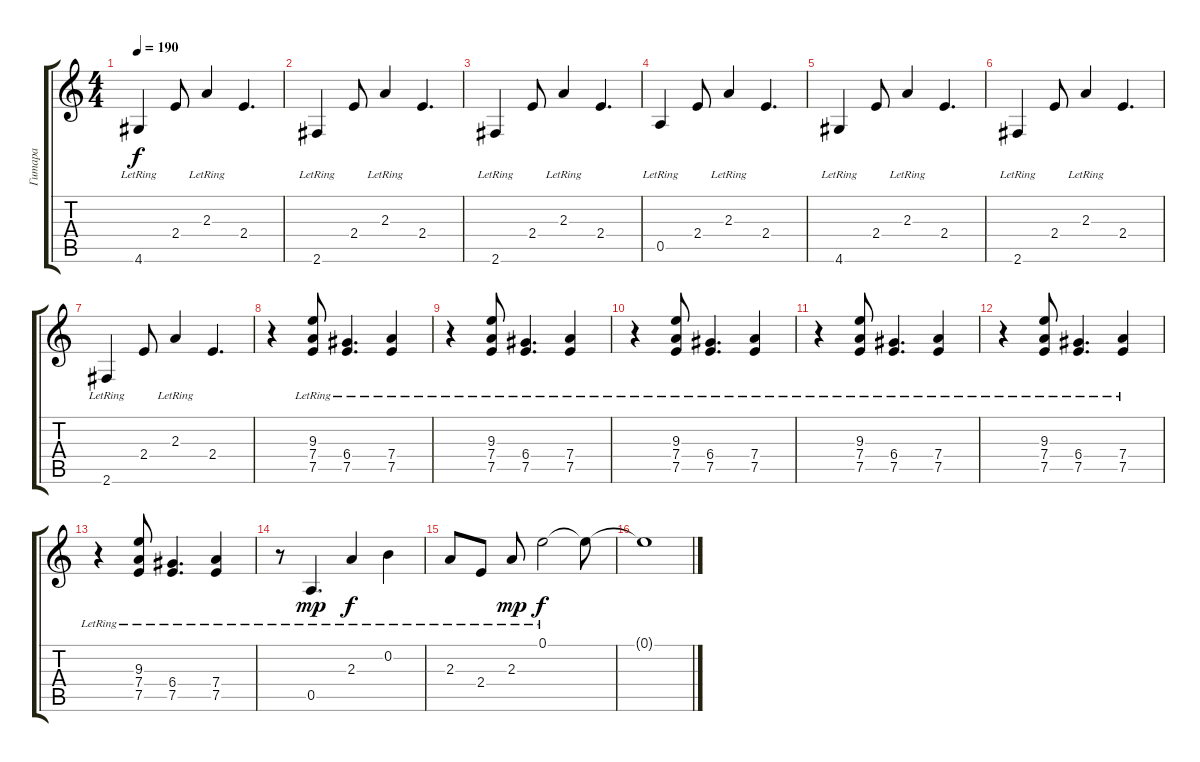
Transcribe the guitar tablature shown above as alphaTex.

\track ("Гитара" "Гитара") {instrument distortionguitar}
\staff {score tabs}
\tuning (E4 B3 G3 D3 A2 E2) {hide}
\ts (4 4)
\tempo 190
\clef g2
\ks c
4.6{lr}.4{dy f} 2.4.8 2.3{lr}.4 2.4.4{d} |
2.6{lr}.4 2.4.8 2.3{lr}.4 2.4.4{d} |
2.6{lr}.4 2.4.8 2.3{lr}.4 2.4.4{d} |
0.5{lr}.4 2.4.8 2.3{lr}.4 2.4.4{d} |
4.6{lr}.4 2.4.8 2.3{lr}.4 2.4.4{d} |
2.6{lr}.4 2.4.8 2.3{lr}.4 2.4.4{d} |
2.6{lr}.4 2.4.8 2.3{lr}.4 2.4.4{d} |
r.4 (9.3 7.4{lr} 7.5).8 (6.4{lr} 7.5).4{d} (7.4{lr} 7.5).4 |
r.4 (9.3 7.4{lr} 7.5).8 (6.4{lr} 7.5).4{d} (7.4{lr} 7.5).4 |
r.4 (9.3 7.4{lr} 7.5).8 (6.4{lr} 7.5).4{d} (7.4{lr} 7.5).4 |
r.4 (9.3 7.4{lr} 7.5).8 (6.4{lr} 7.5).4{d} (7.4{lr} 7.5).4 |
r.4 (9.3 7.4{lr} 7.5).8 (6.4{lr} 7.5).4{d} (7.4{lr} 7.5).4 |
r.4 (9.3 7.4{lr} 7.5).8 (6.4{lr} 7.5).4{d} (7.4{lr} 7.5).4 |
r.8 0.5{lr}.4{d dy mp} 2.3{lr}.4{dy f} 0.2{lr}.4 |
2.3{lr}.8 2.4{lr}.8 2.3{lr}.8{dy mp} 0.1{lr}.2{dy f} 0.1{t}.8 |
0.1{t}.1
